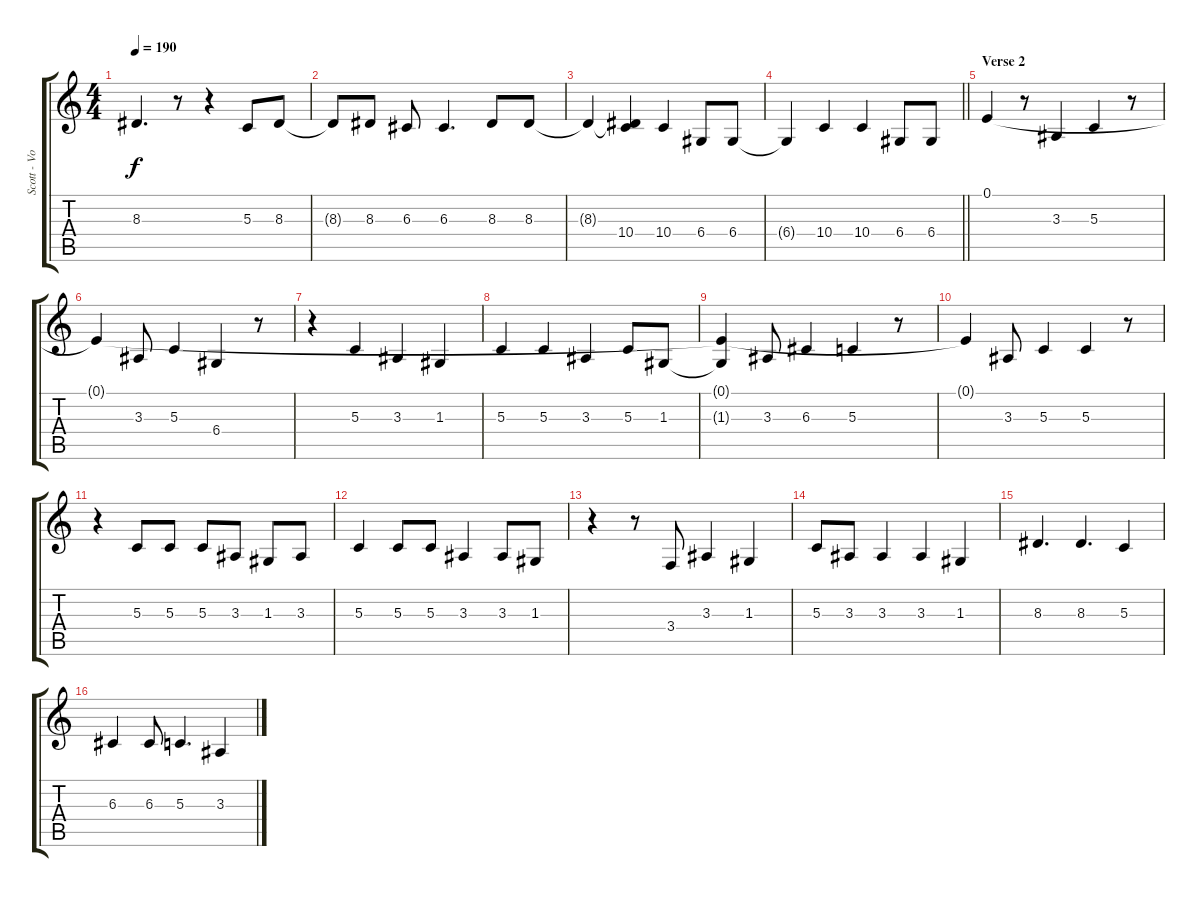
\track ("Scott - Vocal" "Scott - Vo") {instrument altosax}
\staff {score tabs}
\tuning (E4 B3 G3 D3 A2 E2) {hide}
\ts (4 4)
\tempo 190
\clef g2
\ks c
8.3{t}.4{d dy f} r.8 r.4 5.3.8 8.3.8 |
8.3{t}.8 8.3.8 6.3.8 6.3.4{d} 8.3.8 8.3.8 |
8.3{t}.4 (8.3{t} 10.4).4 10.4.4 6.4.8 6.4.8 |
\barLineRight lightlight
6.4{t}.4 10.4.4 10.4.4 6.4.8 6.4.8 |
\section ("" "Verse 2")
0.1.4 r.8 3.3.4 5.3.4 r.8 |
0.1{t}.4 3.3.8 5.3.4 6.4.4 r.8 |
r.4 5.3.4 3.3.4 1.3.4 |
5.3.4 5.3.4 3.3.4 5.3.8 1.3.8 |
(0.1{t} 1.3{t}).4 3.3.8 6.3.4 5.3.4 r.8 |
0.1{t}.4 3.3.8 5.3.4 5.3.4 r.8 |
r.4 5.3.8 5.3.8 5.3.8 3.3.8 1.3.8 3.3.8 |
5.3.4 5.3.8 5.3.8 3.3.4 3.3.8 1.3.8 |
r.4 r.8 3.4.8 3.3.4 1.3.4 |
5.3.8 3.3.8 3.3.4 3.3.4 1.3.4 |
8.3.4{d} 8.3.4{d} 5.3.4 |
6.3.4 6.3.8 5.3.4{d} 3.3.4
